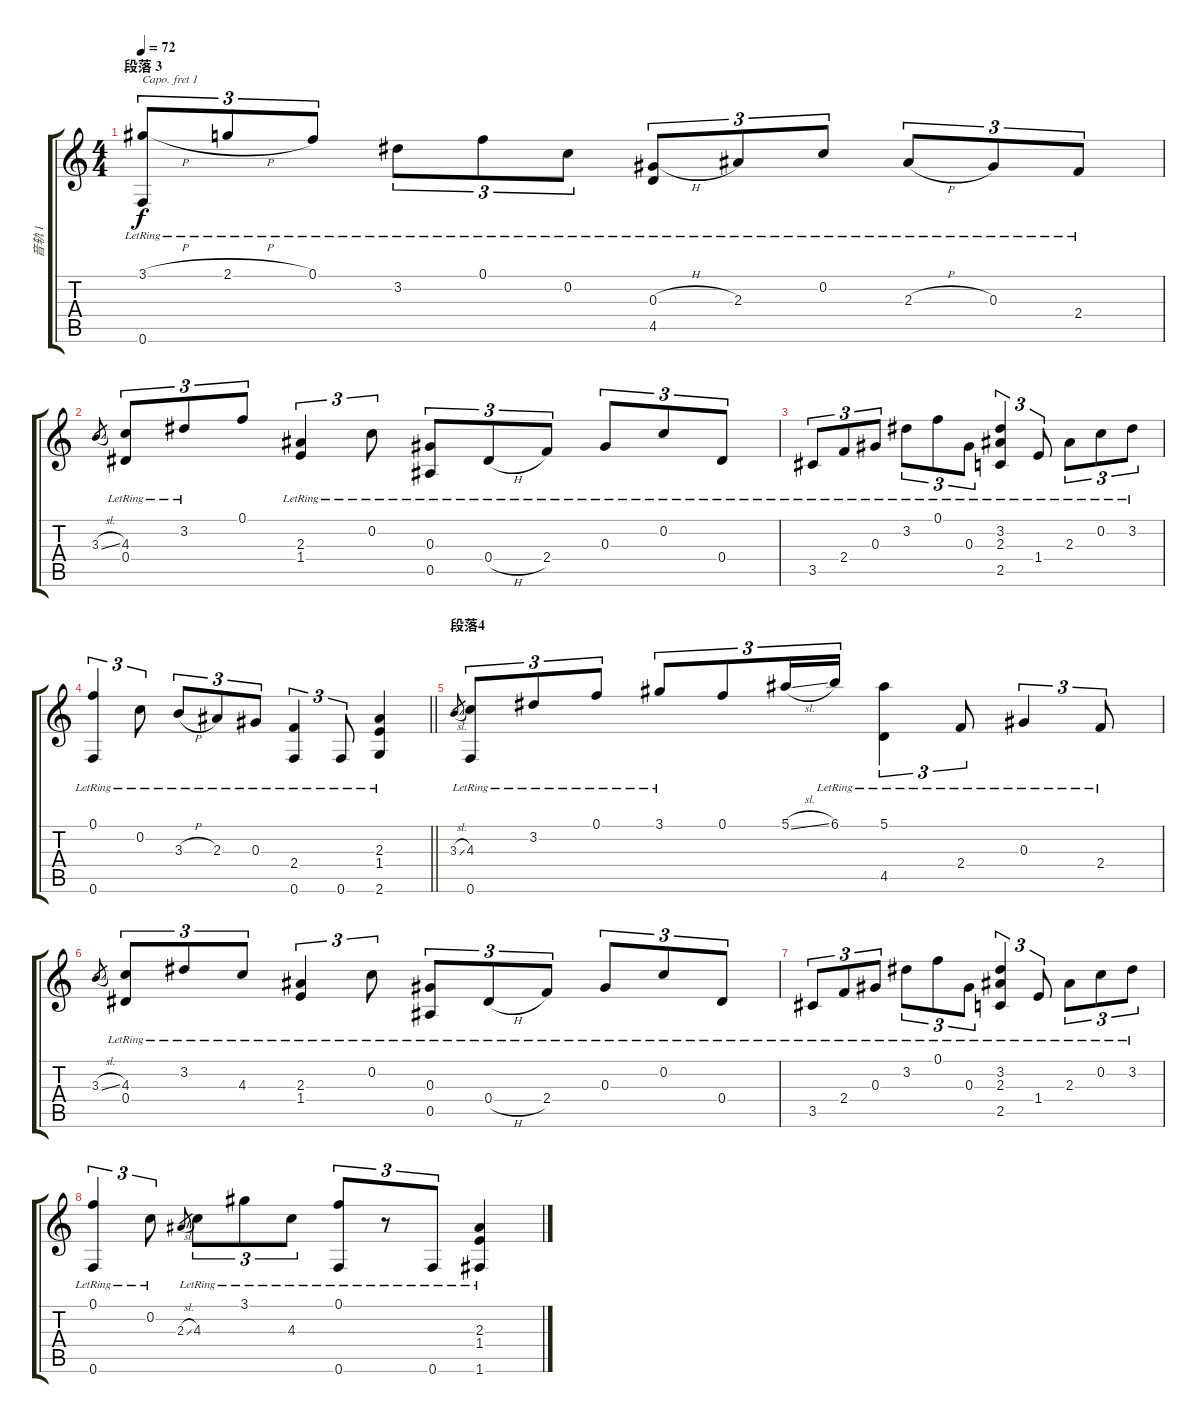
\track ("音轨 1" "音轨 1") {instrument acousticguitarsteel}
\staff {score tabs}
\capo 1
\tuning (E4 B3 G3 D3 A2 E2) {hide}
\ts (4 4)
\section ("" "段落 3")
\tempo 72
\clef g2
\ks c
(3.1{h lr} 0.6{lr}).8{tu (3 2) dy f} 2.1{h lr}.8{tu (3 2)} 0.1{lr}.8{tu (3 2)} 3.2{lr}.8{tu (3 2)} 0.1{lr}.8{tu (3 2)} 0.2{lr}.8{tu (3 2)} (0.3{h lr} 4.5{lr}).8{tu (3 2)} 2.3{lr}.8{tu (3 2)} 0.2{lr}.8{tu (3 2)} 2.3{h lr}.8{tu (3 2)} 0.3{lr}.8{tu (3 2)} 2.4{lr}.8{tu (3 2)} |
3.3{sl}.8{gr} (4.3{lr} 0.4{lr}).8{tu (3 2)} 3.2{lr}.8{tu (3 2)} 0.1.8{tu (3 2)} (2.3{lr} 1.4{lr}).4{tu (3 2)} 0.2{lr}.8{tu (3 2)} (0.3{lr} 0.5{lr}).8{tu (3 2)} 0.4{h lr}.8{tu (3 2)} 2.4{lr}.8{tu (3 2)} 0.3{lr}.8{tu (3 2)} 0.2{lr}.8{tu (3 2)} 0.4{lr}.8{tu (3 2)} |
3.5{lr}.8{tu (3 2)} 2.4{lr}.8{tu (3 2)} 0.3{lr}.8{tu (3 2)} 3.2{lr}.8{tu (3 2)} 0.1{lr}.8{tu (3 2)} 0.3{lr}.8{tu (3 2)} (3.2{lr} 2.3{lr} 2.5{lr}).4{tu (3 2)} 1.4{lr}.8{tu (3 2)} 2.3{lr}.8{tu (3 2)} 0.2{lr}.8{tu (3 2)} 3.2{lr}.8{tu (3 2)} |
\barLineRight lightlight
(0.1{lr} 0.6{lr}).4{tu (3 2)} 0.2{lr}.8{tu (3 2)} 3.3{h lr}.8{tu (3 2)} 2.3{lr}.8{tu (3 2)} 0.3{lr}.8{tu (3 2)} (2.4{lr} 0.6{lr}).4{tu (3 2)} 0.6{lr}.8{tu (3 2)} (2.3{lr} 1.4{lr} 2.6{lr}).4 |
\section ("" "段落4")
3.3{sl}.8{gr} (4.3{lr} 0.6{lr}).8{tu (3 2)} 3.2{lr}.8{tu (3 2)} 0.1{lr}.8{tu (3 2)} 3.1{lr}.8{tu (3 2) beam Up} 0.1.8{tu (3 2)} 5.1{sl}.16{tu (3 2)} 6.1{lr}.16{tu (3 2)} (5.1{lr} 4.5{lr}).4{tu (3 2)} 2.4{lr}.8{tu (3 2)} 0.3{lr}.4{tu (3 2)} 2.4{lr}.8{tu (3 2)} |
3.3{sl}.8{gr} (4.3{lr} 0.4{lr}).8{tu (3 2)} 3.2{lr}.8{tu (3 2)} 4.3{lr}.8{tu (3 2)} (2.3{lr} 1.4{lr}).4{tu (3 2)} 0.2{lr}.8{tu (3 2)} (0.3{lr} 0.5{lr}).8{tu (3 2)} 0.4{h lr}.8{tu (3 2)} 2.4{lr}.8{tu (3 2)} 0.3{lr}.8{tu (3 2)} 0.2{lr}.8{tu (3 2)} 0.4{lr}.8{tu (3 2)} |
3.5{lr}.8{tu (3 2)} 2.4{lr}.8{tu (3 2)} 0.3{lr}.8{tu (3 2)} 3.2{lr}.8{tu (3 2)} 0.1{lr}.8{tu (3 2)} 0.3{lr}.8{tu (3 2)} (3.2{lr} 2.3{lr} 2.5{lr}).4{tu (3 2)} 1.4{lr}.8{tu (3 2)} 2.3{lr}.8{tu (3 2)} 0.2{lr}.8{tu (3 2)} 3.2{lr}.8{tu (3 2)} |
(0.1{lr} 0.6{lr}).4{tu (3 2)} 0.2{lr}.8{tu (3 2)} 2.3{sl}.8{gr} 4.3{lr}.8{tu (3 2)} 3.1{lr}.8{tu (3 2)} 4.3{lr}.8{tu (3 2)} (0.1{lr} 0.6{lr}).8{tu (3 2)} r.8{tu (3 2)} 0.6{lr}.8{tu (3 2)} (2.3{lr} 1.4{lr} 1.6{lr}).4
